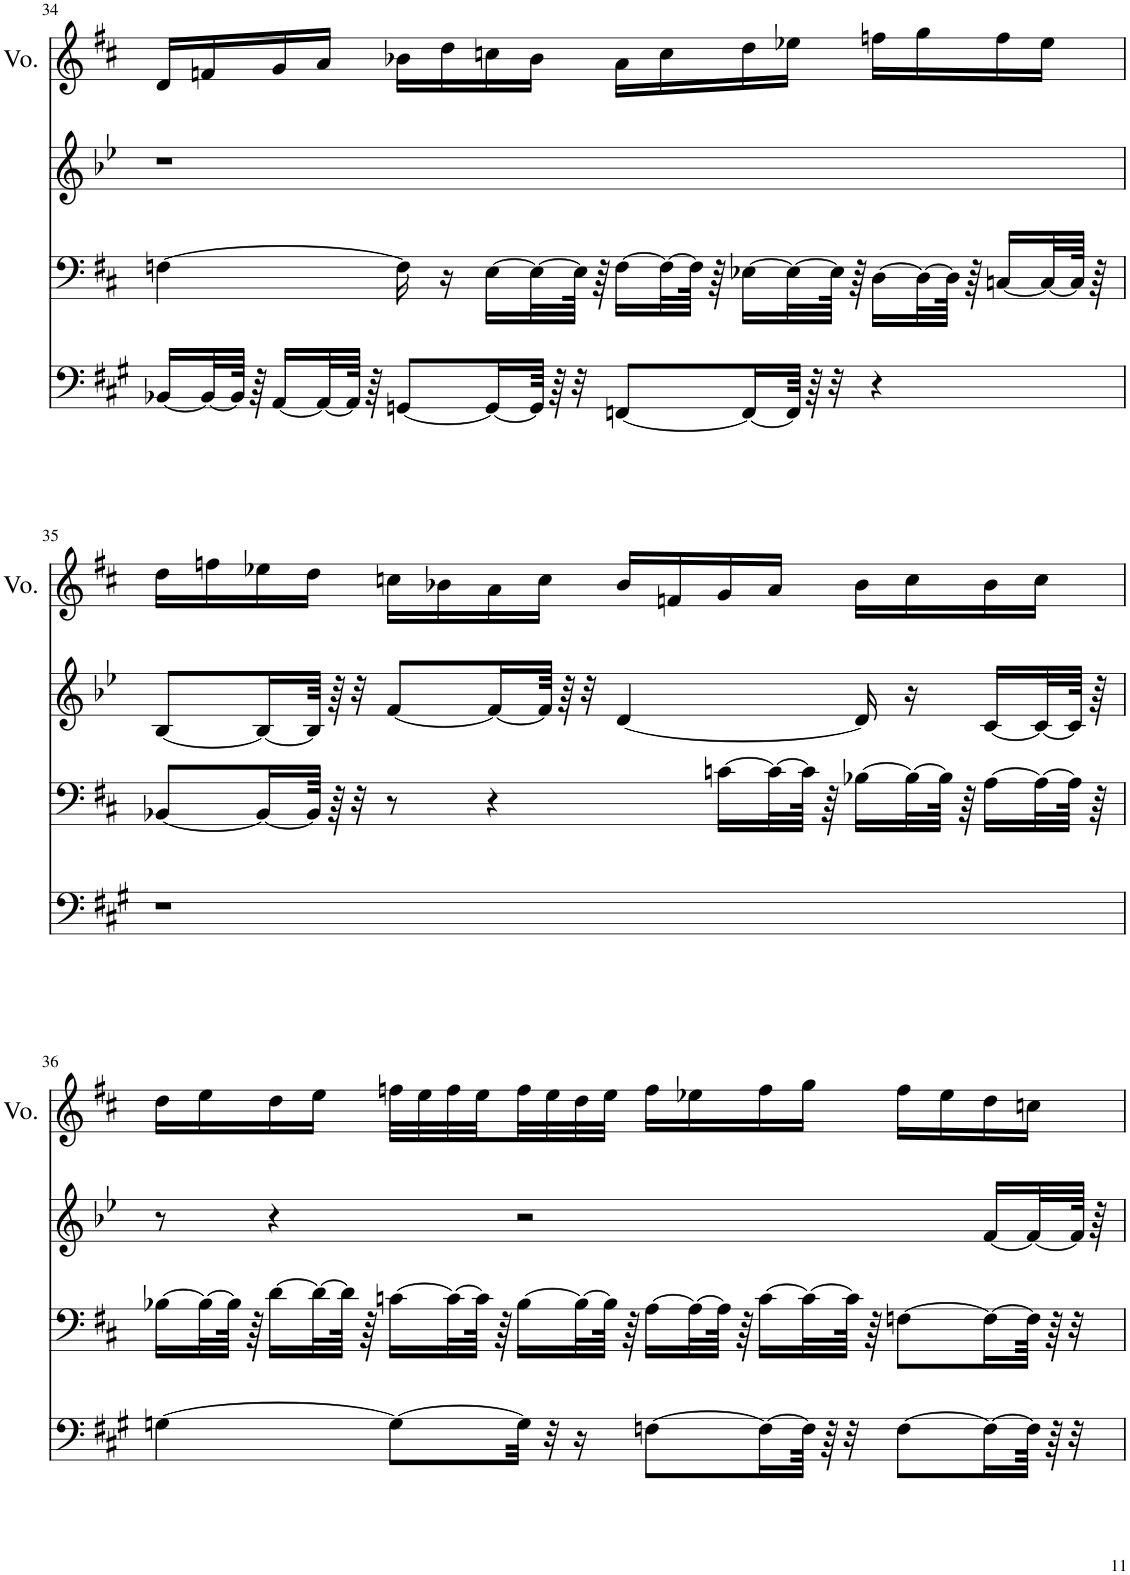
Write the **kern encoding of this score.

**kern	**kern	**kern	**kern
*part4	*part3	*part2	*part1
*staff4	*staff3	*staff2	*staff1
*I"Organ	*I"Organ	*I"Organ	*I"Voice
*	*	*	*I'Vo.
!!LO:PB:g=z
*clefF4	*clefF4	*clefG2	*clefG2
*Trd7c12	*	*	*
*k[f#c#g#]	*k[f#c#]	*k[b-e-]	*k[f#c#]
*M4/4	*M4/4	*M4/4	*M4/4
=34	=34	=34	=34
[16BB-X/LL	[4Fn\	1r	16d/LL
32BB-/L_	.	.	16fn/
64BB-/JJJk]	.	.	.
64r	.	.	.
[16AA/LL	.	.	16g/
32AA/L_	.	.	16a/JJ
64AA/JJJk]	.	.	.
64r	.	.	.
[8GGn/L	16F\]	.	16b-X\LL
.	16r	.	16dd\
16GG/L_	[16E\LL	.	16ccn\
64GG/JJkk]	32E\L_	.	16b-\JJ
64r	.	.	.
32r	64E\JJJk]	.	.
.	64r	.	.
[8FFn/L	[16F\LL	.	16a\LL
.	32F\L_	.	16cc\
.	64F\JJJk]	.	.
.	64r	.	.
16FF/L_	[16E-X\LL	.	16dd\
64FF/JJkk]	32E-\L_	.	16ee-X\JJ
64r	.	.	.
32r	64E-\JJJk]	.	.
.	64r	.	.
4r	[16D\LL	.	16ffn\LL
.	32D\L_	.	16gg\
.	64D\JJJk]	.	.
.	64r	.	.
.	[16Cn/LL	.	16ff\
.	32C/L_	.	16ee-\JJ
.	64C/JJJk]	.	.
.	64r	.	.
!!LO:LB:g=z
=35	=35	=35	=35
1r	[8BB-X/L	[8B-/L	16dd\LL
.	.	.	16ffn\
.	16BB-/L_	16B-/L_	16ee-X\
.	64BB-/JJkk]	64B-/JJkk]	16dd\JJ
.	64r	64r	.
.	32r	32r	.
.	8r	[8f/L	16ccn\LL
.	.	.	16b-X\
.	4r	16f/L_	16a\
.	.	64f/JJkk]	16cc\JJ
.	.	64r	.
.	.	32r	.
.	.	[4d/	16b-/LL
.	.	.	16fn/
.	[16cn\LL	.	16g/
.	32c\L_	.	16a/JJ
.	64c\JJJk]	.	.
.	64r	.	.
.	[16B-X\LL	16d/]	16b-\LL
.	32B-\L_	16r	16cc\
.	64B-\JJJk]	.	.
.	64r	.	.
.	[16A\LL	[16c/LL	16b-\
.	32A\L_	32c/L_	16cc\JJ
.	64A\JJJk]	64c/JJJk]	.
.	64r	64r	.
!!LO:LB:g=z
=36	=36	=36	=36
[4Gn\	[16B-X\LL	8r	16dd\LL
.	32B-\L_	.	16ee\
.	64B-\JJJk]	.	.
.	64r	.	.
.	[16d\LL	4r	16dd\
.	32d\L_	.	16ee\JJ
.	64d\JJJk]	.	.
.	64r	.	.
8G\L_	[16cn\LL	.	32ffn\LLL
.	.	.	32ee\
.	32c\L_	.	32ff\
.	64c\JJJk]	.	32ee\
.	64r	.	.
32G\Jkk]	[16B-\LL	2r	32ff\
32r	.	.	32ee\
16r	32B-\L_	.	32dd\
.	64B-\JJJk]	.	32ee\JJJ
.	64r	.	.
[8Fn\L	[16A\LL	.	16ff\LL
.	32A\L_	.	16ee-X\
.	64A\JJJk]	.	.
.	64r	.	.
16F\L_	[16c\LL	.	16ff\
64F\JJkk]	32c\L_	.	16gg\JJ
64r	.	.	.
32r	64c\JJJk]	.	.
.	64r	.	.
[8F\L	[8Fn\L	.	16ff\LL
.	.	.	16ee-\
16F\L_	16F\L_	[16f/LL	16dd\
64F\JJkk]	64F\JJkk]	32f/L_	16ccn\JJ
64r	64r	.	.
32r	32r	64f/JJJk]	.
.	.	64r	.
=	=	=	=
*-	*-	*-	*-
